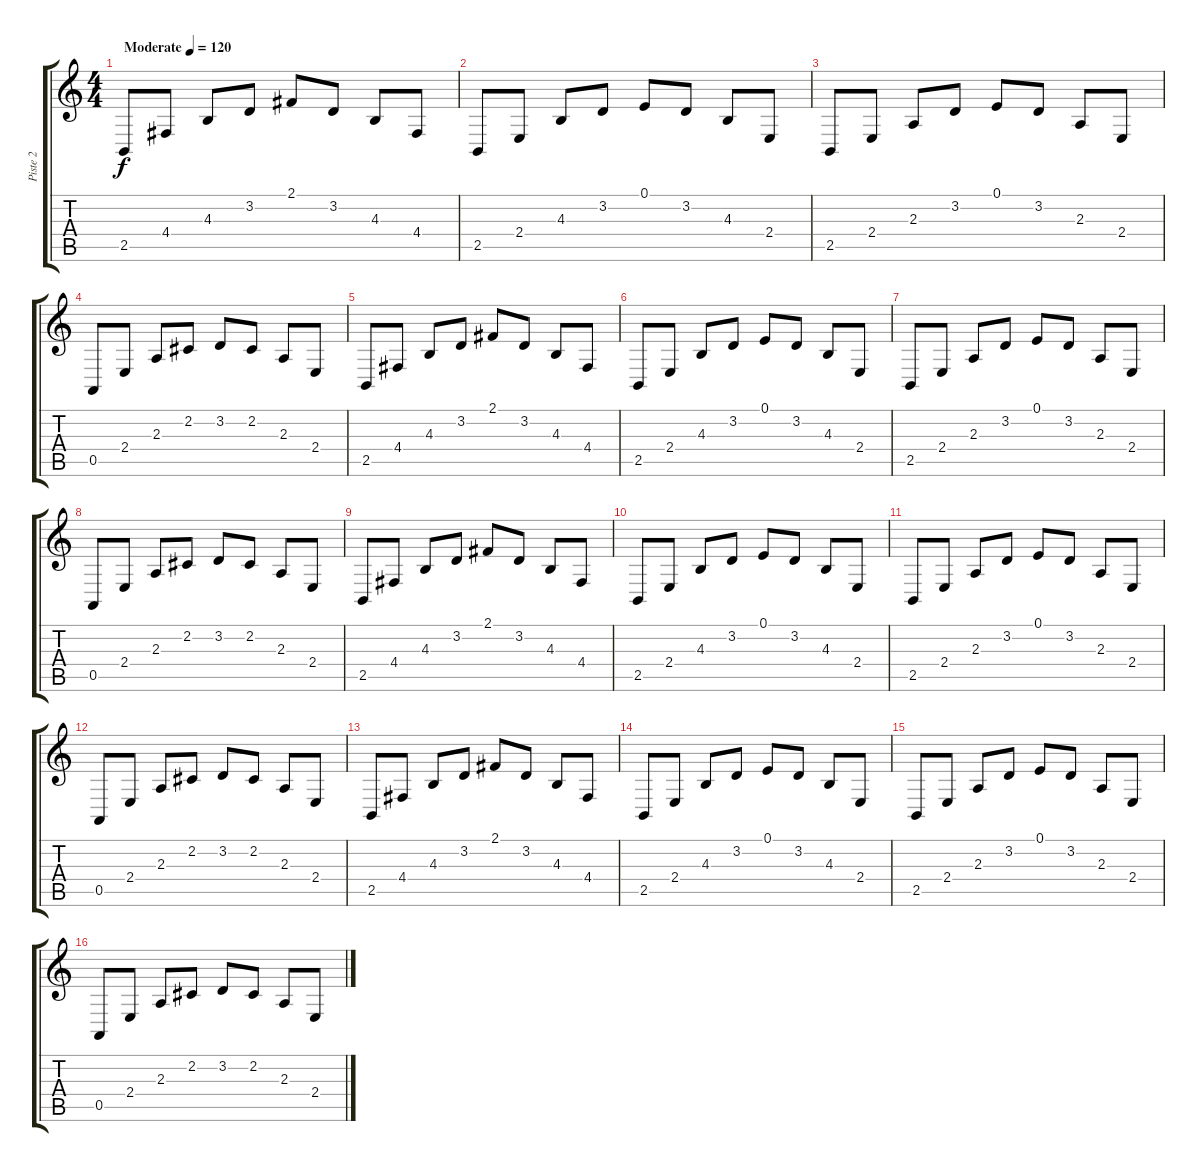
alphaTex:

\track ("Piste 2" "Piste 2") {instrument recorder}
\staff {score tabs}
\tuning (E4 B3 G3 D3 A2 E2) {hide}
\ts (4 4)
\tempo (120 "Moderate")
\clef g2
\ks c
2.5.8{dy f instrument recorder} 4.4.8 4.3.8 3.2.8 2.1.8 3.2.8 4.3.8 4.4.8 |
2.5.8 2.4.8 4.3.8 3.2.8 0.1.8 3.2.8 4.3.8 2.4.8 |
2.5.8 2.4.8 2.3.8 3.2.8 0.1.8 3.2.8 2.3.8 2.4.8 |
0.5.8 2.4.8 2.3.8 2.2.8 3.2.8 2.2.8 2.3.8 2.4.8 |
2.5.8 4.4.8 4.3.8 3.2.8 2.1.8 3.2.8 4.3.8 4.4.8 |
2.5.8 2.4.8 4.3.8 3.2.8 0.1.8 3.2.8 4.3.8 2.4.8 |
2.5.8 2.4.8 2.3.8 3.2.8 0.1.8 3.2.8 2.3.8 2.4.8 |
0.5.8 2.4.8 2.3.8 2.2.8 3.2.8 2.2.8 2.3.8 2.4.8 |
2.5.8 4.4.8 4.3.8 3.2.8 2.1.8 3.2.8 4.3.8 4.4.8 |
2.5.8 2.4.8 4.3.8 3.2.8 0.1.8 3.2.8 4.3.8 2.4.8 |
2.5.8 2.4.8 2.3.8 3.2.8 0.1.8 3.2.8 2.3.8 2.4.8 |
0.5.8 2.4.8 2.3.8 2.2.8 3.2.8 2.2.8 2.3.8 2.4.8 |
2.5.8 4.4.8 4.3.8 3.2.8 2.1.8 3.2.8 4.3.8 4.4.8 |
2.5.8 2.4.8 4.3.8 3.2.8 0.1.8 3.2.8 4.3.8 2.4.8 |
2.5.8 2.4.8 2.3.8 3.2.8 0.1.8 3.2.8 2.3.8 2.4.8 |
0.5.8 2.4.8 2.3.8 2.2.8 3.2.8 2.2.8 2.3.8 2.4.8
